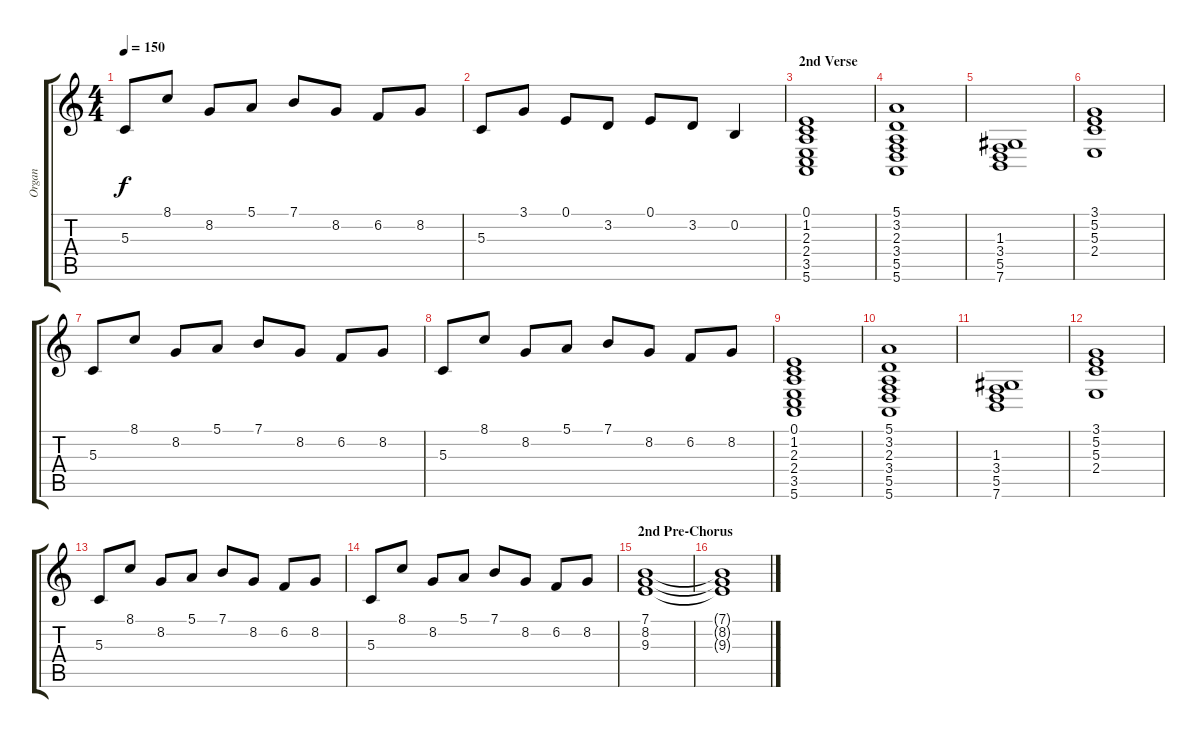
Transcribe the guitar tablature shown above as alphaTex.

\track ("Organ" "Organ") {instrument rockorgan}
\staff {score tabs}
\tuning (E4 B3 G3 D3 A2 E2) {hide}
\ts (4 4)
\tempo 150
\clef g2
\ks c
5.3.8{dy f} 8.1.8 8.2.8 5.1.8 7.1.8 8.2.8 6.2.8 8.2.8 |
5.3.8 3.1.8 0.1.8 3.2.8 0.1.8 3.2.8 0.2.4 |
\section ("" "2nd Verse")
(0.1 1.2 2.3 2.4 3.5 5.6).1 |
(5.1 3.2 2.3 3.4 5.5 5.6).1 |
(1.3 3.4 5.5 7.6).1 |
(3.1 5.2 5.3 2.4).1 |
5.3.8 8.1.8 8.2.8 5.1.8 7.1.8 8.2.8 6.2.8 8.2.8 |
5.3.8 8.1.8 8.2.8 5.1.8 7.1.8 8.2.8 6.2.8 8.2.8 |
(0.1 1.2 2.3 2.4 3.5 5.6).1 |
(5.1 3.2 2.3 3.4 5.5 5.6).1 |
(1.3 3.4 5.5 7.6).1 |
(3.1 5.2 5.3 2.4).1 |
5.3.8 8.1.8 8.2.8 5.1.8 7.1.8 8.2.8 6.2.8 8.2.8 |
5.3.8 8.1.8 8.2.8 5.1.8 7.1.8 8.2.8 6.2.8 8.2.8 |
\section ("" "2nd Pre-Chorus")
(7.1 8.2 9.3).1 |
(7.1{t} 8.2{t} 9.3{t}).1
